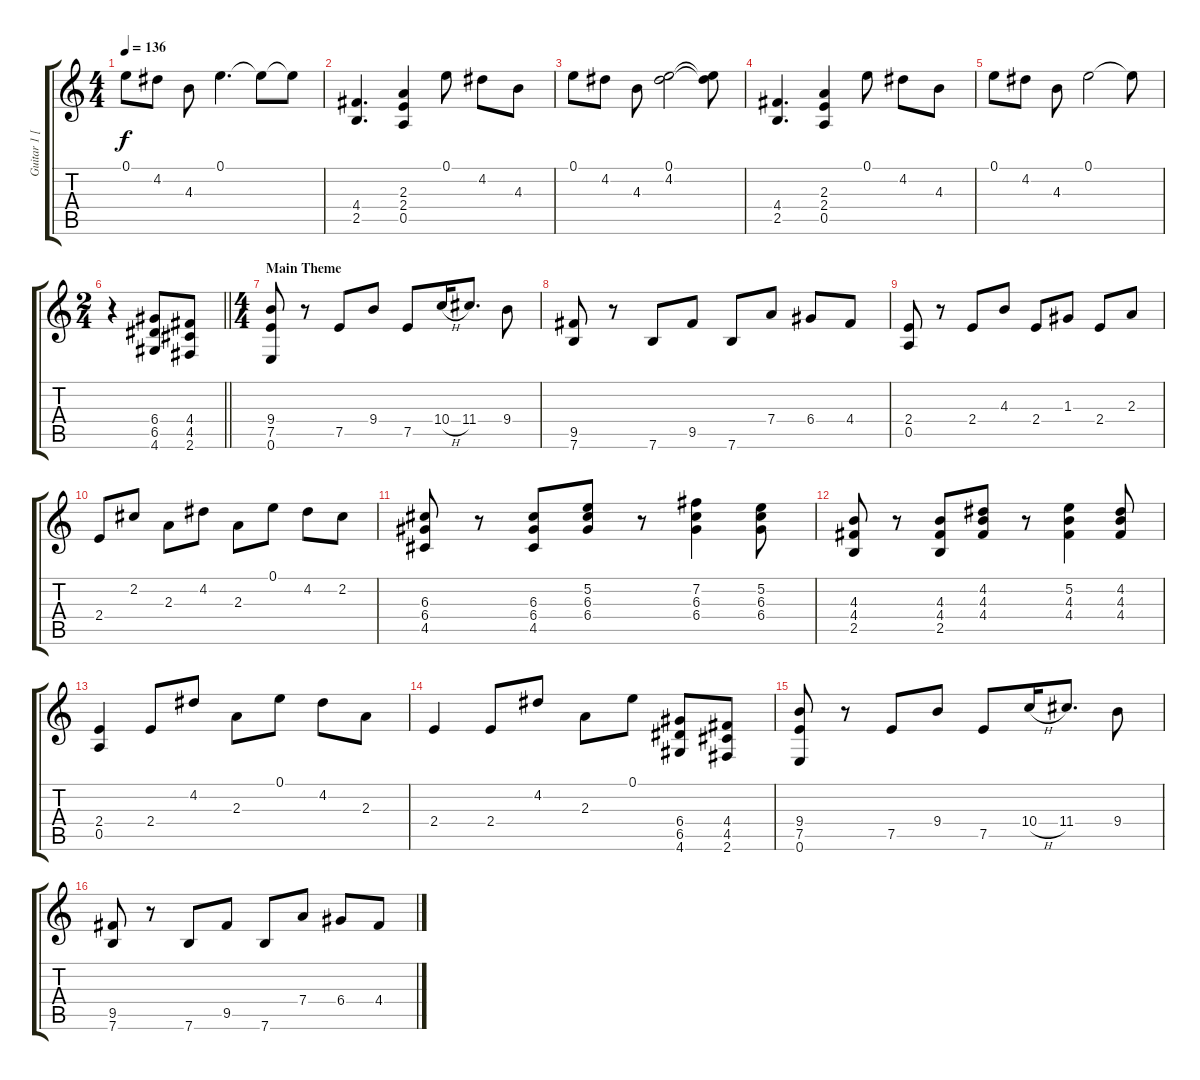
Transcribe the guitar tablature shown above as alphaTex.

\track ("Guitar 1 [Rhythm]" "Guitar 1 [") {instrument overdrivenguitar}
\staff {score tabs}
\tuning (E4 B3 G3 D3 A2 E2) {hide}
\ts (4 4)
\tempo 136
\clef g2
\ks c
0.1.8{dy f} 4.2.8 4.3.8 0.1.4{d} 0.1{t}.8 0.1{t}.8 |
(4.4 2.5).4{d} (2.3 2.4 0.5).4 0.1.8 4.2.8 4.3.8 |
0.1.8 4.2.8 4.3.8 (0.1 4.2).2 (0.1{t} 4.2{t}).8 |
(4.4 2.5).4{d} (2.3 2.4 0.5).4 0.1.8 4.2.8 4.3.8 |
0.1.8 4.2.8 4.3.8 0.1.2 0.1{t}.8 |
\ts (2 4)
\barLineRight lightlight
r.4 (6.4 6.5 4.6).8 (4.4 4.5 2.6).8 |
\ts (4 4)
\section ("" "Main Theme")
(9.4 7.5 0.6).8 r.8 7.5.8 9.4.8 7.5.8 10.4{h}.16 11.4.8{d} 9.4.8 |
(9.5 7.6).8 r.8 7.6.8 9.5.8 7.6.8 7.4.8 6.4.8 4.4.8 |
(2.4 0.5).8 r.8 2.4.8 4.3.8 2.4.8 1.3.8 2.4.8 2.3.8 |
2.4.8 2.2.8 2.3.8 4.2.8 2.3.8 0.1.8 4.2.8 2.2.8 |
(6.3 6.4 4.5).8 r.8 (6.3 6.4 4.5).8 (5.2 6.3 6.4).8 r.8 (7.2 6.3 6.4).4 (5.2 6.3 6.4).8 |
(4.3 4.4 2.5).8 r.8 (4.3 4.4 2.5).8 (4.2 4.3 4.4).8 r.8 (5.2 4.3 4.4).4 (4.2 4.3 4.4).8 |
(2.4 0.5).4 2.4.8 4.2.8 2.3.8 0.1.8 4.2.8 2.3.8 |
2.4.4 2.4.8 4.2.8 2.3.8 0.1.8 (6.4 6.5 4.6).8 (4.4 4.5 2.6).8 |
(9.4 7.5 0.6).8 r.8 7.5.8 9.4.8 7.5.8 10.4{h}.16 11.4.8{d} 9.4.8 |
(9.5 7.6).8 r.8 7.6.8 9.5.8 7.6.8 7.4.8 6.4.8 4.4.8
